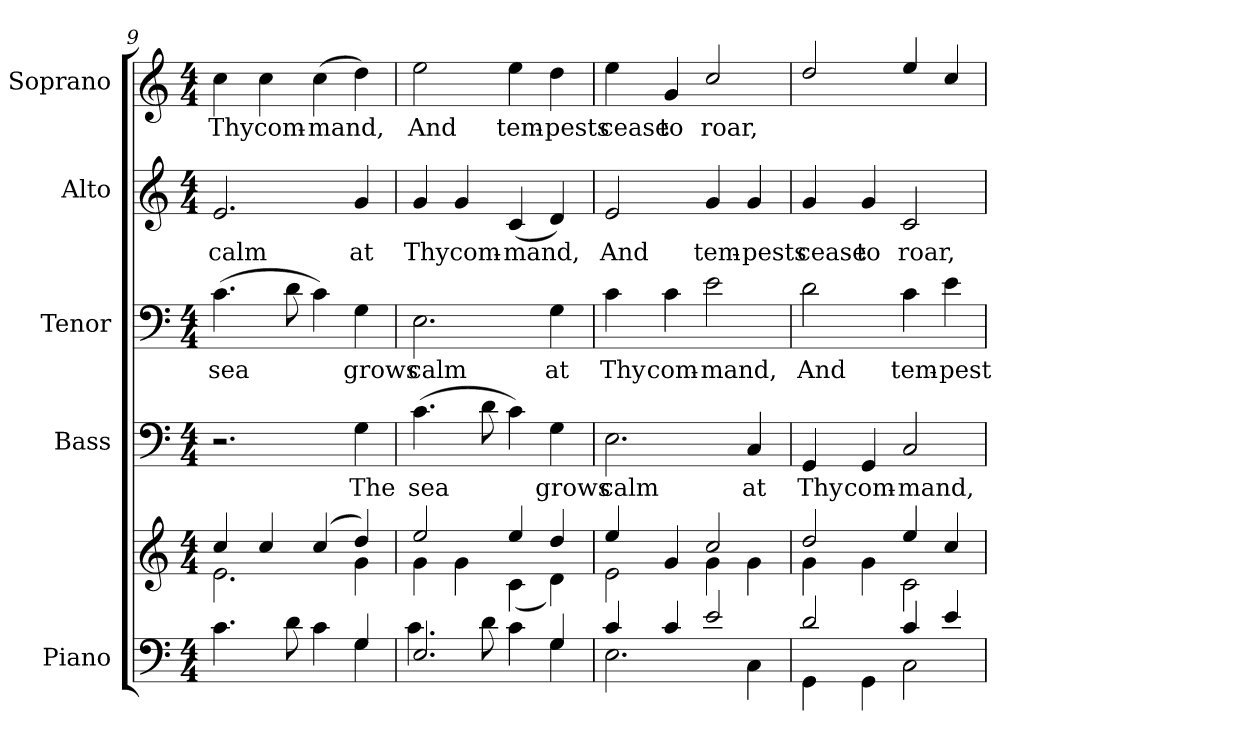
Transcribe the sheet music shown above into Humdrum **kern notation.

**kern	**kern	**kern	**text	**kern	**text	**kern	**text	**kern	**text
*part5	*part5	*part4	*part4	*part3	*part3	*part2	*part2	*part1	*part1
*staff6	*staff5	*staff4	*staff4	*staff3	*staff3	*staff2	*staff2	*staff1	*staff1
*I"Piano	*	*I"Bass	*	*I"Tenor	*	*I"Alto	*	*I"Soprano	*
*I'Pno.	*	*I'B.	*	*I'T.	*	*I'A.	*	*I'S.	*
*clefF4	*clefG2	*clefF4	*	*clefF4	*	*clefG2	*	*clefG2	*
*k[]	*k[]	*k[]	*	*k[]	*	*k[]	*	*k[]	*
*C:	*C:	*C:	*	*C:	*	*C:	*	*C:	*
*M4/4	*M4/4	*M4/4	*	*M4/4	*	*M4/4	*	*M4/4	*
=9	=9	=9	=9	=9	=9	=9	=9	=9	=9
*^	*^	*	*	*	*	*	*	*	*
!	!	!	!	!	!	!	!LO:LY:b:color=#000000	!	!	!	!
!	!	!	!	!	!	!	!	!	!LO:LY:b:color=#000000	!	!
!	!	!	!	!	!	!	!	!	!	!	!LO:LY:b:color=#000000
4.ci\	2.ryy	4cci/	2.ei\	2.r	.	(4.ci\	sea	2.ei/	calm	4cci\	Thy
!	!	!	!	!	!	!	!	!	!	!	!LO:LY:b:color=#000000
.	.	4cci/	.	.	.	.	.	.	.	4cci\	com-
8di\	.	.	.	.	.	8di\	.	.	.	.	.
!	!	!	!	!	!	!	!	!	!	!	!LO:LY:b:color=#000000
4ci\	.	(4cci/	.	.	.	4ci\)	.	.	.	(4cci\	-mand,
!	!	!	!	!	!LO:LY:b:color=#000000	!	!	!	!	!	!
!	!	!	!	!	!	!	!LO:LY:b:color=#000000	!	!	!	!
!	!	!	!	!	!	!	!	!	!LO:LY:b:color=#000000	!	!
4Gi/	4Gi\	4ddi/)	4gi\	4Gi\	The	4Gi\	grows	4gi/	at	4ddi\)	.
=10	=10	=10	=10	=10	=10	=10	=10	=10	=10	=10	=10
!	!	!	!	!	!LO:LY:b:color=#000000	!	!	!	!	!	!
!	!	!	!	!	!	!	!LO:LY:b:color=#000000	!	!	!	!
!	!	!	!	!	!	!	!	!	!LO:LY:b:color=#000000	!	!
!	!	!	!	!	!	!	!	!	!	!	!LO:LY:b:color=#000000
2.Ei/	4.ci\	2eei/	4gi\	(4.ci\	sea	2.Ei\	calm	4gi/	Thy	2eei\	And
!	!	!	!	!	!	!	!	!	!LO:LY:b:color=#000000	!	!
.	.	.	4gi\	.	.	.	.	4gi/	com-	.	.
.	8di\	.	.	8di\	.	.	.	.	.	.	.
!	!	!	!	!	!	!	!	!	!LO:LY:b:color=#000000	!	!
!	!	!	!	!	!	!	!	!	!	!	!LO:LY:b:color=#000000
.	4ci\	4eei/	(4ci\	4ci\)	.	.	.	(4ci/	-mand,	4eei\	tem-
!	!	!	!	!	!LO:LY:b:color=#000000	!	!	!	!	!	!
!	!	!	!	!	!	!	!LO:LY:b:color=#000000	!	!	!	!
!	!	!	!	!	!	!	!	!	!	!	!LO:LY:b:color=#000000
4Gi/	4Gi\	4ddi/	4di\)	4Gi\	grows	4Gi\	at	4di/)	.	4ddi\	-pests
=11	=11	=11	=11	=11	=11	=11	=11	=11	=11	=11	=11
!	!	!	!	!	!LO:LY:b:color=#000000	!	!	!	!	!	!
!	!	!	!	!	!	!	!LO:LY:b:color=#000000	!	!	!	!
!	!	!	!	!	!	!	!	!	!LO:LY:b:color=#000000	!	!
!	!	!	!	!	!	!	!	!	!	!	!LO:LY:b:color=#000000
4ci/	2.Ei\	4eei/	2ei\	2.Ei\	calm	4ci\	Thy	2ei/	And	4eei\	cease
!	!	!	!	!	!	!	!LO:LY:b:color=#000000	!	!	!	!
!	!	!	!	!	!	!	!	!	!	!	!LO:LY:b:color=#000000
4ci/	.	4gi/	.	.	.	4ci\	com-	.	.	4gi/	to
!	!	!	!	!	!	!	!LO:LY:b:color=#000000	!	!	!	!
!	!	!	!	!	!	!	!	!	!LO:LY:b:color=#000000	!	!
!	!	!	!	!	!	!	!	!	!	!	!LO:LY:b:color=#000000
2ei/	.	2cci/	4gi\	.	.	2ei\	-mand,	4gi/	tem-	2cci/	roar,
!	!	!	!	!	!LO:LY:b:color=#000000	!	!	!	!	!	!
!	!	!	!	!	!	!	!	!	!LO:LY:b:color=#000000	!	!
.	4Ci\	.	4gi\	4Ci/	at	.	.	4gi/	-pests	.	.
=12	=12	=12	=12	=12	=12	=12	=12	=12	=12	=12	=12
!	!	!	!	!	!LO:LY:b:color=#000000	!	!	!	!	!	!
!	!	!	!	!	!	!	!LO:LY:b:color=#000000	!	!	!	!
!	!	!	!	!	!	!	!	!	!LO:LY:b:color=#000000	!	!
2di/	4GGi\	2ddi/	4gi\	4GGi/	Thy	2di\	And	4gi/	cease	2ddi/	.
!	!	!	!	!	!LO:LY:b:color=#000000	!	!	!	!	!	!
!	!	!	!	!	!	!	!	!	!LO:LY:b:color=#000000	!	!
.	4GGi\	.	4gi\	4GGi/	com-	.	.	4gi/	to	.	.
!	!	!	!	!	!LO:LY:b:color=#000000	!	!	!	!	!	!
!	!	!	!	!	!	!	!LO:LY:b:color=#000000	!	!	!	!
!	!	!	!	!	!	!	!	!	!LO:LY:b:color=#000000	!	!
4ci/	2Ci\	4eei/	2ci\	2Ci/	-mand,	4ci\	tem-	2ci/	roar,	4eei/	.
!	!	!	!	!	!	!	!LO:LY:b:color=#000000	!	!	!	!
4ei/	.	4cci/	.	.	.	4ei\	-pest	.	.	4cci/	.
*v	*v	*	*	*	*	*	*	*	*	*	*
*	*v	*v	*	*	*	*	*	*	*	*
=	=	=	=	=	=	=	=	=	=
*-	*-	*-	*-	*-	*-	*-	*-	*-	*-
